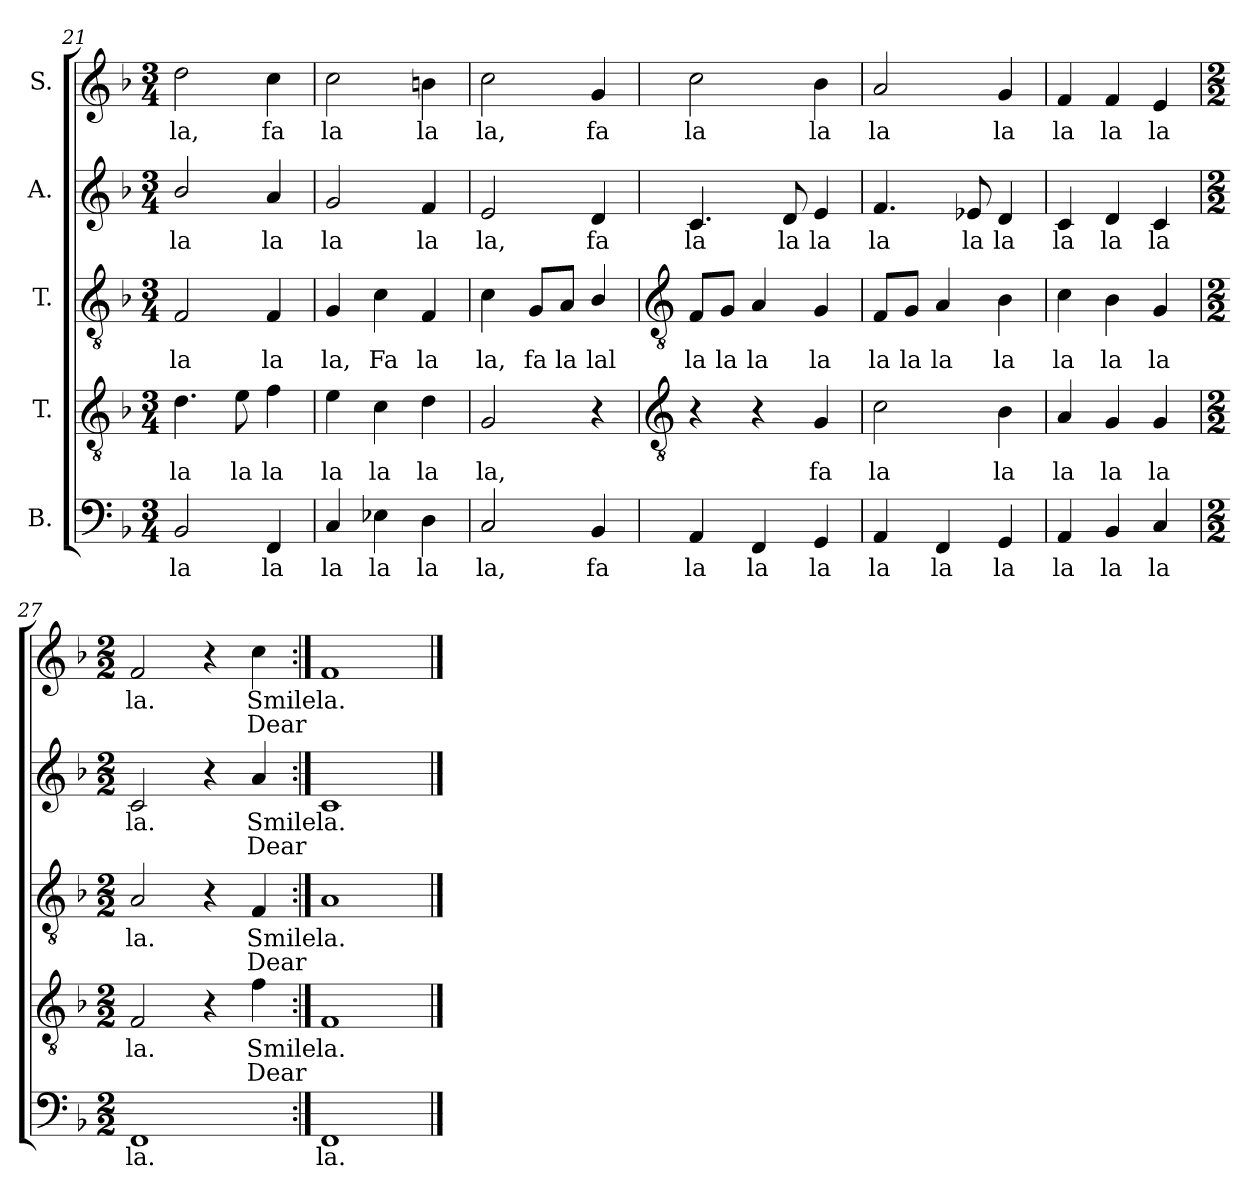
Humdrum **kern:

**kern	**text	**kern	**text	**text	**kern	**text	**text	**kern	**text	**text	**kern	**text	**text
*part5	*part5	*part4	*part4	*part4	*part3	*part3	*part3	*part2	*part2	*part2	*part1	*part1	*part1
*staff5	*staff5	*staff4	*staff4	*staff4	*staff3	*staff3	*staff3	*staff2	*staff2	*staff2	*staff1	*staff1	*staff1
*I"B.	*	*I"T.	*	*	*I"T.	*	*	*I"A.	*	*	*I"S.	*	*
*clefF4	*	*clefGv2	*	*	*clefGv2	*	*	*clefG2	*	*	*clefG2	*	*
*k[b-]	*	*k[b-]	*	*	*k[b-]	*	*	*k[b-]	*	*	*k[b-]	*	*
*F:	*	*F:	*	*	*F:	*	*	*F:	*	*	*F:	*	*
*M3/4	*	*M3/4	*	*	*M3/4	*	*	*M3/4	*	*	*M3/4	*	*
=21	=21	=21	=21	=21	=21	=21	=21	=21	=21	=21	=21	=21	=21
!	!LO:LY:b	!	!LO:LY:b	!	!	!LO:LY:b	!	!	!LO:LY:b	!	!	!LO:LY:b	!
2BB-	la	4.d	la	.	2F	la	.	2b-/	la	.	2dd	la,	.
!	!	!	!LO:LY:b	!	!	!	!	!	!	!	!	!	!
.	.	8e	la	.	.	.	.	.	.	.	.	.	.
!	!LO:LY:b	!	!LO:LY:b	!	!	!LO:LY:b	!	!	!LO:LY:b	!	!	!LO:LY:b	!
4FF	la	4f	la	.	4F	la	.	4a	la	.	4cc	fa	.
=22	=22	=22	=22	=22	=22	=22	=22	=22	=22	=22	=22	=22	=22
!	!LO:LY:b	!	!LO:LY:b	!	!	!LO:LY:b	!	!	!LO:LY:b	!	!	!LO:LY:b	!
4C	la	4e	la	.	4G	la,	.	2g	la	.	2cc	la	.
!	!LO:LY:b	!	!LO:LY:b	!	!	!LO:LY:b	!	!	!	!	!	!	!
4E-X	la	4c	la	.	4c	Fa	.	.	.	.	.	.	.
!	!LO:LY:b	!	!LO:LY:b	!	!	!LO:LY:b	!	!	!LO:LY:b	!	!	!LO:LY:b	!
4D	la	4d	la	.	4F	la	.	4f	la	.	4bn	la	.
=23	=23	=23	=23	=23	=23	=23	=23	=23	=23	=23	=23	=23	=23
!	!LO:LY:b	!	!LO:LY:b	!	!	!LO:LY:b	!	!	!LO:LY:b	!	!	!LO:LY:b	!
2C	la,	2G	la,	.	4c	la,	.	2e	la,	.	2cc	la,	.
!	!	!	!	!	!	!LO:LY:b	!	!	!	!	!	!	!
.	.	.	.	.	8GL	fa	.	.	.	.	.	.	.
!	!	!	!	!	!	!LO:LY:b	!	!	!	!	!	!	!
.	.	.	.	.	8AJ	la	.	.	.	.	.	.	.
!	!LO:LY:b	!	!	!	!	!LO:LY:b	!	!	!LO:LY:b	!	!	!LO:LY:b	!
4BB-	fa	4r	.	.	4B-/	lal	.	4d	fa	.	4g	fa	.
!!LO:LB:g=z
=24	=24	=24	=24	=24	=24	=24	=24	=24	=24	=24	=24	=24	=24
*	*	*clefGv2	*	*	*clefGv2	*	*	*	*	*	*	*	*
!	!LO:LY:b	!	!	!	!	!LO:LY:b	!	!	!LO:LY:b	!	!	!LO:LY:b	!
4AA	la	4r	.	.	8FL	la	.	4.c	la	.	2cc	la	.
!	!	!	!	!	!	!LO:LY:b	!	!	!	!	!	!	!
.	.	.	.	.	8GJ	la	.	.	.	.	.	.	.
!	!LO:LY:b	!	!	!	!	!LO:LY:b	!	!	!	!	!	!	!
4FF	la	4r	.	.	4A	la	.	.	.	.	.	.	.
!	!	!	!	!	!	!	!	!	!LO:LY:b	!	!	!	!
.	.	.	.	.	.	.	.	8d	la	.	.	.	.
!	!LO:LY:b	!	!LO:LY:b	!	!	!LO:LY:b	!	!	!LO:LY:b	!	!	!LO:LY:b	!
4GG	la	4G	fa	.	4G	la	.	4e	la	.	4b-	la	.
=25	=25	=25	=25	=25	=25	=25	=25	=25	=25	=25	=25	=25	=25
!	!LO:LY:b	!	!LO:LY:b	!	!	!LO:LY:b	!	!	!LO:LY:b	!	!	!LO:LY:b	!
4AA	la	2c	la	.	8FL	la	.	4.f	la	.	2a	la	.
!	!	!	!	!	!	!LO:LY:b	!	!	!	!	!	!	!
.	.	.	.	.	8GJ	la	.	.	.	.	.	.	.
!	!LO:LY:b	!	!	!	!	!LO:LY:b	!	!	!	!	!	!	!
4FF	la	.	.	.	4A	la	.	.	.	.	.	.	.
!	!	!	!	!	!	!	!	!	!LO:LY:b	!	!	!	!
.	.	.	.	.	.	.	.	8e-X	la	.	.	.	.
!	!LO:LY:b	!	!LO:LY:b	!	!	!LO:LY:b	!	!	!LO:LY:b	!	!	!LO:LY:b	!
4GG	la	4B-	la	.	4B-	la	.	4d	la	.	4g	la	.
=26	=26	=26	=26	=26	=26	=26	=26	=26	=26	=26	=26	=26	=26
!	!LO:LY:b	!	!LO:LY:b	!	!	!LO:LY:b	!	!	!LO:LY:b	!	!	!LO:LY:b	!
4AA	la	4A	la	.	4c	la	.	4c	la	.	4f	la	.
!	!LO:LY:b	!	!LO:LY:b	!	!	!LO:LY:b	!	!	!LO:LY:b	!	!	!LO:LY:b	!
4BB-	la	4G	la	.	4B-	la	.	4d	la	.	4f	la	.
!	!LO:LY:b	!	!LO:LY:b	!	!	!LO:LY:b	!	!	!LO:LY:b	!	!	!LO:LY:b	!
4C	la	4G	la	.	4G	la	.	4c	la	.	4e	la	.
=27	=27	=27	=27	=27	=27	=27	=27	=27	=27	=27	=27	=27	=27
*M2/2	*	*M2/2	*	*	*M2/2	*	*	*M2/2	*	*	*M2/2	*	*
!	!LO:LY:b	!	!LO:LY:b	!	!	!LO:LY:b	!	!	!LO:LY:b	!	!	!LO:LY:b	!
1FF	la.	2F	la.	.	2A	la.	.	2c	la.	.	2f	la.	.
.	.	4r	.	.	4r	.	.	4r	.	.	4r	.	.
!	!	!	!LO:LY:b	!LO:LY:b	!	!LO:LY:b	!LO:LY:b	!	!LO:LY:b	!LO:LY:b	!	!LO:LY:b	!LO:LY:b
.	.	4f	Smile	Dear	4F	Smile	Dear	4a	Smile	Dear	4cc	Smile	Dear
=28:|!	=28:|!	=28:|!	=28:|!	=28:|!	=28:|!	=28:|!	=28:|!	=28:|!	=28:|!	=28:|!	=28:|!	=28:|!	=28:|!
!	!LO:LY:b	!	!LO:LY:b	!	!	!LO:LY:b	!	!	!LO:LY:b	!	!	!LO:LY:b	!
1FF	la.	1F	la.	.	1A	la.	.	1c	la.	.	1f	la.	.
==	==	==	==	==	==	==	==	==	==	==	==	==	==
*-	*-	*-	*-	*-	*-	*-	*-	*-	*-	*-	*-	*-	*-
